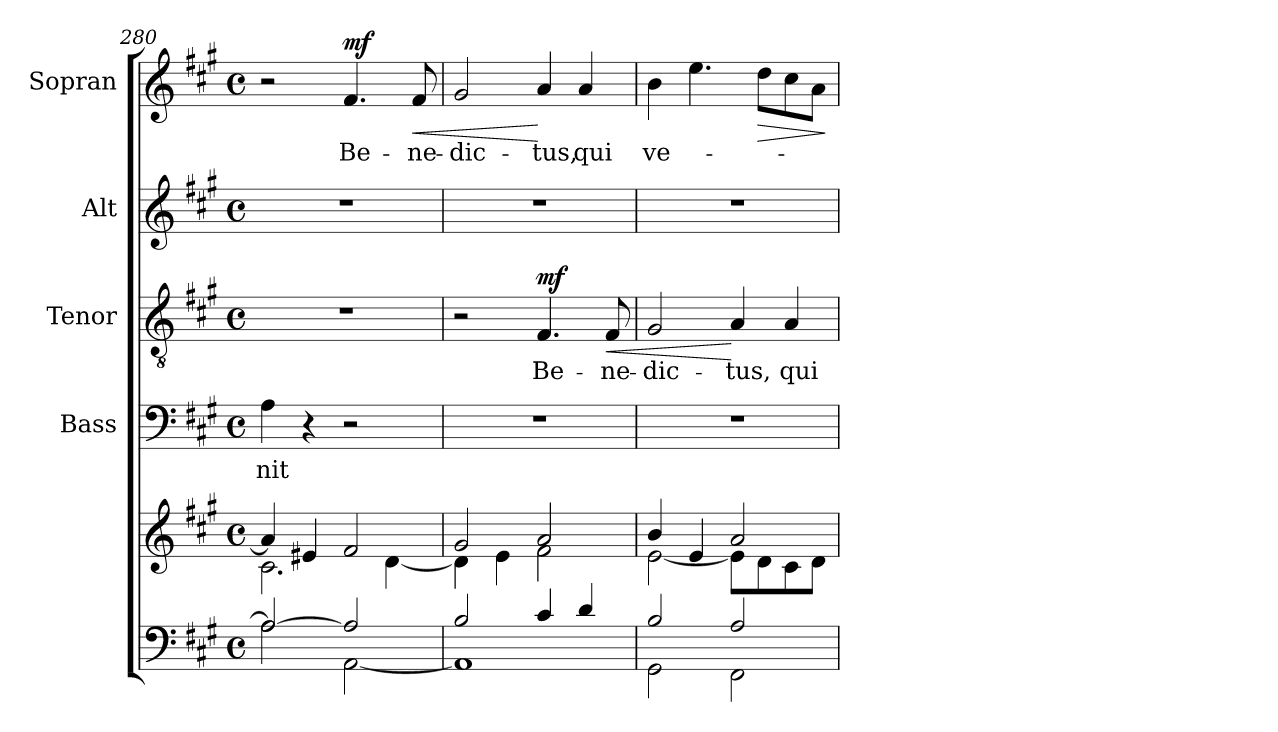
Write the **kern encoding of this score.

**kern	**kern	**kern	**text	**kern	**text	**dynam	**kern	**kern	**text	**dynam
*part5	*part5	*part4	*part4	*part3	*part3	*part3	*part2	*part1	*part1	*part1
*staff6	*staff5	*staff4	*staff4	*staff3	*staff3	*staff3	*staff2	*staff1	*staff1	*staff1
*	*	*I"Bass	*	*I"Tenor	*	*	*I"Alt	*I"Sopran	*	*
*	*	*I'B.	*	*I'T.	*	*	*I'A.	*I'S.	*	*
*clefF4	*clefG2	*clefF4	*	*clefGv2	*	*	*clefG2	*clefG2	*	*
*k[f#c#g#]	*k[f#c#g#]	*k[f#c#g#]	*	*k[f#c#g#]	*	*	*k[f#c#g#]	*k[f#c#g#]	*	*
*A:	*A:	*A:	*	*A:	*	*	*A:	*A:	*	*
*M4/4	*M4/4	*M4/4	*	*M4/4	*	*	*M4/4	*M4/4	*	*
*met(c)	*met(c)	*met(c)	*	*met(c)	*	*	*met(c)	*met(c)	*	*
=280	=280	=280	=280	=280	=280	=280	=280	=280	=280	=280
*^	*^	*	*	*	*	*	*	*	*	*
!	!	!	!	!	!LO:LY:b	!	!	!	!	!	!	!
[>2A/	2A\]	4a/]	2.c#\	4A\	-nit	1r	.	.	1r	2r	.	.
.	.	4e#X/	.	4r	.	.	.	.	.	.	.	.
!	!	!	!	!	!	!	!	!	!	!	!LO:LY:b	!LO:DY:a
2A/]	[<2AA\	2f#/	.	2r	.	.	.	.	.	4.f#/	Be-	mf
.	.	.	[<4d\	.	.	.	.	.	.	.	.	.
!	!	!	!	!	!	!	!	!	!	!	!LO:LY:b	!LO:HP:b
.	.	.	.	.	.	.	.	.	.	8f#/	-ne-	<
=281	=281	=281	=281	=281	=281	=281	=281	=281	=281	=281	=281	=281
!	!	!	!	!	!	!	!	!	!	!	!LO:LY:b	!
2B/	1AA]	2g#/	4d\]	1r	.	2r	.	.	1r	2g#/	-dic-	.
.	.	.	4e\	.	.	.	.	.	.	.	.	.
!	!	!	!	!	!	!	!LO:LY:b	!LO:DY:a	!	!	!LO:LY:b	!
4c#/	.	2a/	2f#\	.	.	4.F#/	Be-	mf	.	4a/	-tus,	[
!	!	!	!	!	!	!	!	!	!	!	!LO:LY:b	!
4d/	.	.	.	.	.	.	.	.	.	4a/	qui	.
!	!	!	!	!	!	!	!LO:LY:b	!LO:HP:b	!	!	!	!
.	.	.	.	.	.	8F#/	-ne-	<	.	.	.	.
=282	=282	=282	=282	=282	=282	=282	=282	=282	=282	=282	=282	=282
!	!	!	!	!	!	!	!LO:LY:b	!	!	!	!LO:LY:b	!
2B/	2GG#\	4b/	[<2e\	1r	.	2G#/	-dic-	.	1r	4b\	ve-	.
.	.	4e/	.	.	.	.	.	.	.	4.ee\	.	.
!	!	!	!	!	!	!	!LO:LY:b	!	!	!	!	!
2A/	2FF#\	2a/	8e\L]	.	.	4A/	-tus,	[	.	.	.	.
!	!	!	!	!	!	!	!	!	!	!	!	!LO:HP:b
.	.	.	8d\	.	.	.	.	.	.	8dd\L	.	>
!	!	!	!	!	!	!	!LO:LY:b	!	!	!	!	!
.	.	.	8c#\	.	.	4A/	qui	.	.	8cc#\	.	.
.	.	.	8d\J	.	.	.	.	.	.	8a\J	.	.
*v	*v	*	*	*	*	*	*	*	*	*	*	*
*	*v	*v	*	*	*	*	*	*	*	*	*
.	.	.	.	.	.	.	.	.	.	]
=	=	=	=	=	=	=	=	=	=	=
*-	*-	*-	*-	*-	*-	*-	*-	*-	*-	*-
